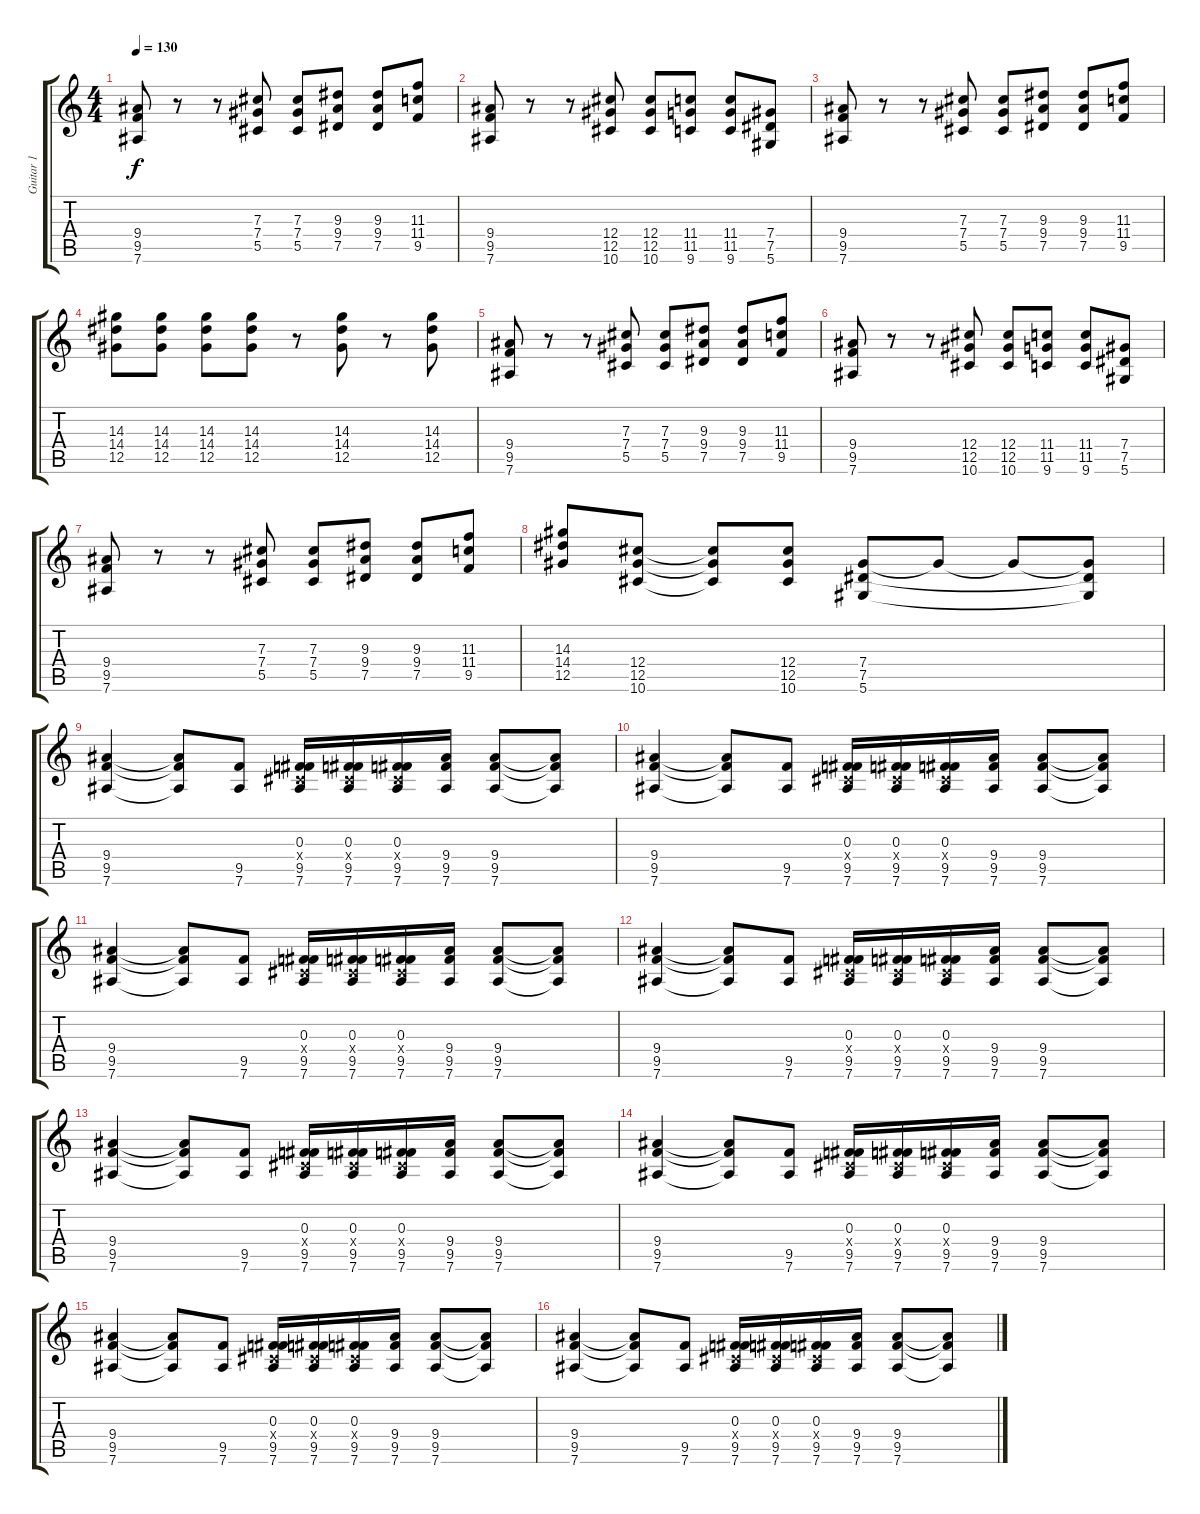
\track ("Guitar 1" "Guitar 1") {instrument overdrivenguitar}
\staff {score tabs}
\tuning (Eb4 Bb3 Gb3 Db3 Ab2 Eb2) {hide}
\ts (4 4)
\tempo 130
\clef g2
\ks c
(9.4 9.5 7.6).8{dy f} r.8 r.8 (7.3 7.4 5.5).8 (7.3 7.4 5.5).8 (9.3 9.4 7.5).8 (9.3 9.4 7.5).8 (11.3 11.4 9.5).8 |
(9.4 9.5 7.6).8 r.8 r.8 (12.4 12.5 10.6).8 (12.4 12.5 10.6).8 (11.4 11.5 9.6).8 (11.4 11.5 9.6).8 (7.4 7.5 5.6).8 |
(9.4 9.5 7.6).8 r.8 r.8 (7.3 7.4 5.5).8 (7.3 7.4 5.5).8 (9.3 9.4 7.5).8 (9.3 9.4 7.5).8 (11.3 11.4 9.5).8 |
(14.3 14.4 12.5).8 (14.3 14.4 12.5).8 (14.3 14.4 12.5).8 (14.3 14.4 12.5).8 r.8 (14.3 14.4 12.5).8 r.8 (14.3 14.4 12.5).8 |
(9.4 9.5 7.6).8 r.8 r.8 (7.3 7.4 5.5).8 (7.3 7.4 5.5).8 (9.3 9.4 7.5).8 (9.3 9.4 7.5).8 (11.3 11.4 9.5).8 |
(9.4 9.5 7.6).8 r.8 r.8 (12.4 12.5 10.6).8 (12.4 12.5 10.6).8 (11.4 11.5 9.6).8 (11.4 11.5 9.6).8 (7.4 7.5 5.6).8 |
(9.4 9.5 7.6).8 r.8 r.8 (7.3 7.4 5.5).8 (7.3 7.4 5.5).8 (9.3 9.4 7.5).8 (9.3 9.4 7.5).8 (11.3 11.4 9.5).8 |
(14.3 14.4 12.5).8 (12.4 12.5 10.6).8 (12.4{t} 12.5{t} 10.6{t}).8 (12.4 12.5 10.6).8 (7.4 7.5 5.6).8 7.4{t}.8 7.4{t}.8 (7.4{t} 7.5{t} 5.6{t}).8 |
(9.4 9.5 7.6).4 (9.4{t} 9.5{t} 7.6{t}).8 (9.5 7.6).8 (0.3 0.4{x} 9.5 7.6).16 (0.3 0.4{x} 9.5 7.6).16 (0.3 0.4{x} 9.5 7.6).16 (9.4 9.5 7.6).16 (9.4 9.5 7.6).8 (9.4{t} 9.5{t} 7.6{t}).8 |
(9.4 9.5 7.6).4 (9.4{t} 9.5{t} 7.6{t}).8 (9.5 7.6).8 (0.3 0.4{x} 9.5 7.6).16 (0.3 0.4{x} 9.5 7.6).16 (0.3 0.4{x} 9.5 7.6).16 (9.4 9.5 7.6).16 (9.4 9.5 7.6).8 (9.4{t} 9.5{t} 7.6{t}).8 |
(9.4 9.5 7.6).4 (9.4{t} 9.5{t} 7.6{t}).8 (9.5 7.6).8 (0.3 0.4{x} 9.5 7.6).16 (0.3 0.4{x} 9.5 7.6).16 (0.3 0.4{x} 9.5 7.6).16 (9.4 9.5 7.6).16 (9.4 9.5 7.6).8 (9.4{t} 9.5{t} 7.6{t}).8 |
(9.4 9.5 7.6).4 (9.4{t} 9.5{t} 7.6{t}).8 (9.5 7.6).8 (0.3 0.4{x} 9.5 7.6).16 (0.3 0.4{x} 9.5 7.6).16 (0.3 0.4{x} 9.5 7.6).16 (9.4 9.5 7.6).16 (9.4 9.5 7.6).8 (9.4{t} 9.5{t} 7.6{t}).8 |
(9.4 9.5 7.6).4 (9.4{t} 9.5{t} 7.6{t}).8 (9.5 7.6).8 (0.3 0.4{x} 9.5 7.6).16 (0.3 0.4{x} 9.5 7.6).16 (0.3 0.4{x} 9.5 7.6).16 (9.4 9.5 7.6).16 (9.4 9.5 7.6).8 (9.4{t} 9.5{t} 7.6{t}).8 |
(9.4 9.5 7.6).4 (9.4{t} 9.5{t} 7.6{t}).8 (9.5 7.6).8 (0.3 0.4{x} 9.5 7.6).16 (0.3 0.4{x} 9.5 7.6).16 (0.3 0.4{x} 9.5 7.6).16 (9.4 9.5 7.6).16 (9.4 9.5 7.6).8 (9.4{t} 9.5{t} 7.6{t}).8 |
(9.4 9.5 7.6).4 (9.4{t} 9.5{t} 7.6{t}).8 (9.5 7.6).8 (0.3 0.4{x} 9.5 7.6).16 (0.3 0.4{x} 9.5 7.6).16 (0.3 0.4{x} 9.5 7.6).16 (9.4 9.5 7.6).16 (9.4 9.5 7.6).8 (9.4{t} 9.5{t} 7.6{t}).8 |
(9.4 9.5 7.6).4 (9.4{t} 9.5{t} 7.6{t}).8 (9.5 7.6).8 (0.3 0.4{x} 9.5 7.6).16 (0.3 0.4{x} 9.5 7.6).16 (0.3 0.4{x} 9.5 7.6).16 (9.4 9.5 7.6).16 (9.4 9.5 7.6).8 (9.4{t} 9.5{t} 7.6{t}).8
